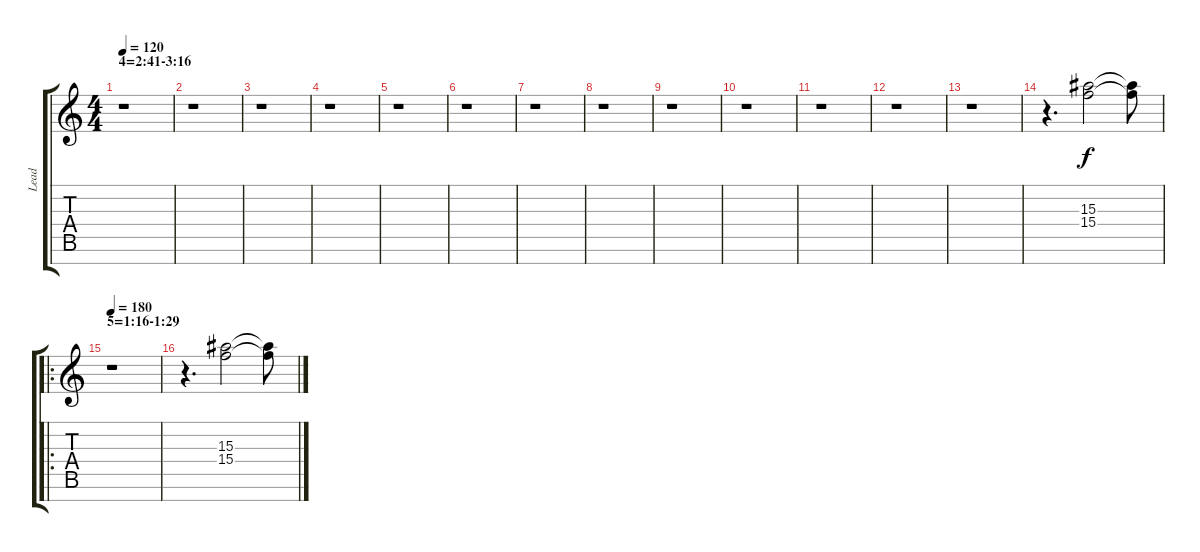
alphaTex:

\track ("Lead" "Lead") {instrument distortionguitar}
\staff {score tabs}
\tuning (E4 B3 G3 D3 A2 E2 B1) {hide}
\ts (4 4)
\section ("" "4=2:41-3:16")
\tempo 120
\clef g2
\ks c
r.1{dy f} |
r.1 |
r.1 |
r.1 |
r.1 |
r.1 |
r.1 |
r.1 |
r.1 |
r.1 |
r.1 |
r.1 |
r.1 |
r.4{d} (15.3 15.4).2{instrument reversecymbal} (15.3{t} 15.4{t}).8 |
\ro
\section ("" "5=1:16-1:29")
\tempo 180
r.1 |
r.4{d} (15.3 15.4).2 (15.3{t} 15.4{t}).8
